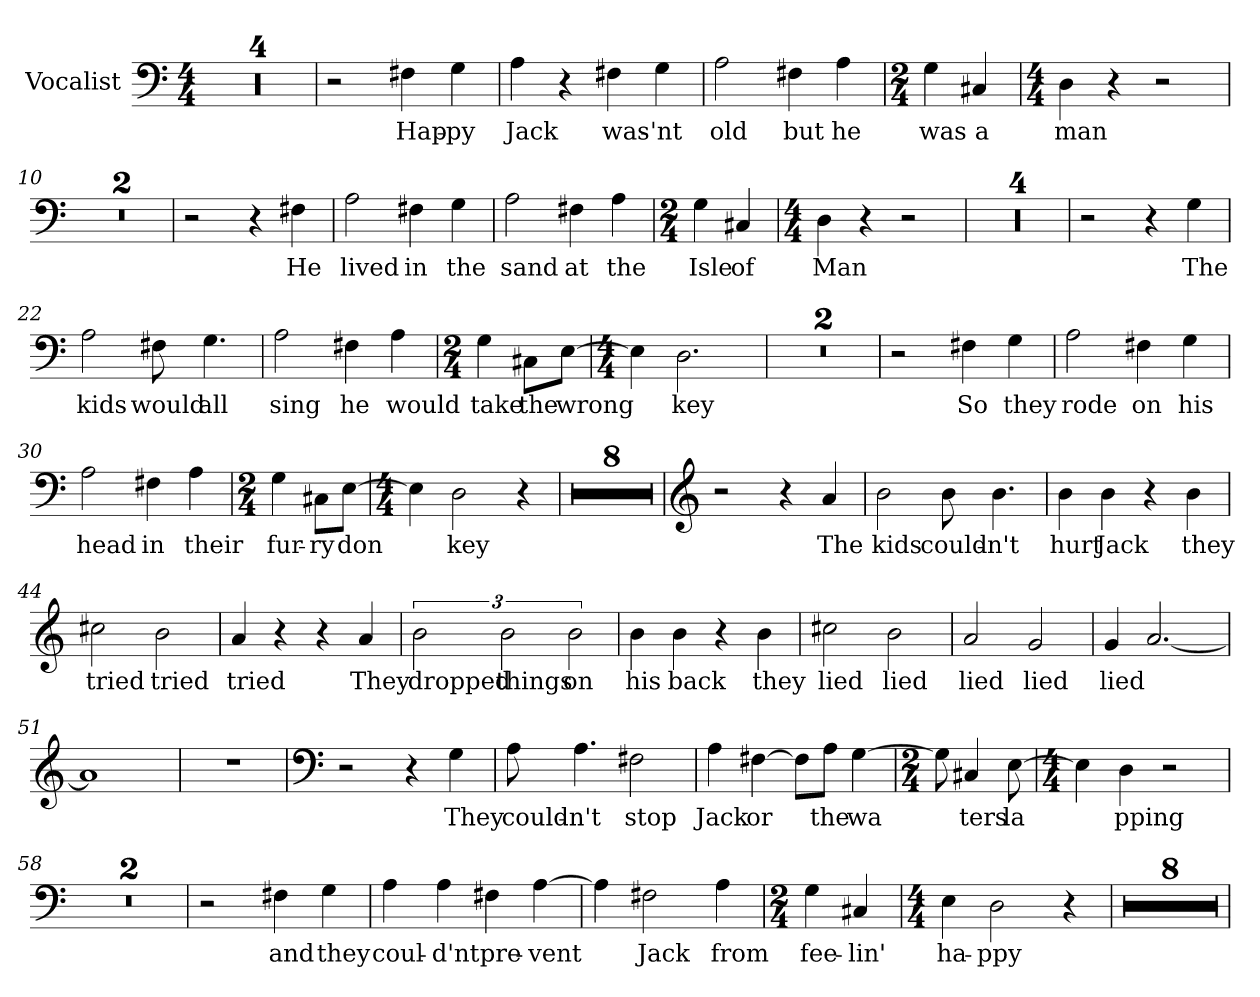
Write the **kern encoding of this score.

**kern	**text
*part1	*part1
*staff1	*staff1
*I"Vocalist	*
*clefF4	*
*M4/4	*
=1	=1
*clefF4	*
*M4/4	*
1r	.
=2	=2
1r	.
=3	=3
1r	.
=4	=4
1r	.
=5	=5
2r	.
4F#X	Hap-
4G	-py
=6	=6
4A	Jack
4r	.
4F#X	was-
4G	-'nt
=7	=7
2A	old
4F#X	but
4A	he
=8	=8
*M2/4	*
4G	was
4C#X	a
=9	=9
*M4/4	*
4D	man
4r	.
2r	.
=10	=10
1r	.
=11	=11
1r	.
=12	=12
2r	.
4r	.
4F#X	He
=13	=13
2A	lived
4F#X	in
4G	the
=14	=14
2A	sand
4F#X	at
4A	the
=15	=15
*M2/4	*
4G	Isle
4C#X	of
=16	=16
*M4/4	*
4D	Man
4r	.
2r	.
=17	=17
1r	.
=18	=18
1r	.
=19	=19
1r	.
=20	=20
1r	.
=21	=21
2r	.
4r	.
4G	The
=22	=22
2A	kids
8F#X	would
4.G	all
=23	=23
2A	sing
4F#X	he
4A	would
=24	=24
*M2/4	*
4G	take
8C#X\L	the
[8E\J	wrong
=25	=25
*M4/4	*
4E]	_
2.D	key
=26	=26
1r	.
=27	=27
1r	.
=28	=28
2r	.
4F#X	So
4G	they
=29	=29
2A	rode
4F#X	on
4G	his
=30	=30
2A	head
4F#X	in
4A	their
=31	=31
*M2/4	*
4G	fur-
8C#X\L	-ry
[8E\J	don-
=32	=32
*M4/4	*
4E]	_
2D	-key
4r	.
=33	=33
1r	.
=34	=34
1r	.
=35	=35
1r	.
=36	=36
1r	.
=37	=37
1r	.
=38	=38
1r	.
=39	=39
1r	.
=40	=40
1r	.
=41	=41
*clefG2	*
2r	.
4r	.
4a	The
=42	=42
2b	kids
8b	could-
4.b	-n't
=43	=43
4b	hurt
4b	Jack
4r	.
4b	they
=44	=44
2cc#X	tried
2b	tried
=45	=45
4a	tried
4r	.
4r	.
4a	They
=46	=46
3b	dropped
3b	things
3b	on
=47	=47
4b	his
4b	back
4r	.
4b	they
=48	=48
2cc#X	lied
2b	lied
=49	=49
2a	lied
2g	lied
=50	=50
4g	lied
[2.a	_
=51	=51
1a]	_
=52	=52
1r	.
=53	=53
*clefF4	*
2r	.
4r	.
4G	They
=54	=54
8A	could-
4.A	-n't
2F#X	stop
=55	=55
4A	Jack
[4F#X	or
8F#\L]	_
8A\J	the
[4G	wa-
=56	=56
*M2/4	*
8G]	_
4C#X	-ters
[8E	la-
=57	=57
*M4/4	*
4E]	_
4D	-pping
2r	.
=58	=58
1r	.
=59	=59
1r	.
=60	=60
2r	.
4F#X	and
4G	they
=61	=61
4A	coul-
4A	-d'nt
4F#X	pre-
[4A	-vent
=62	=62
4A]	_
2F#X	Jack
4A	from
=63	=63
*M2/4	*
4G	fee-
4C#X	-lin'
=64	=64
*M4/4	*
4E	ha-
2D	-ppy
4r	.
=65	=65
1r	.
=66	=66
1r	.
=67	=67
1r	.
=68	=68
1r	.
=69	=69
1r	.
=70	=70
1r	.
=71	=71
1r	.
=72	=72
1r	.
=	=
*-	*-
